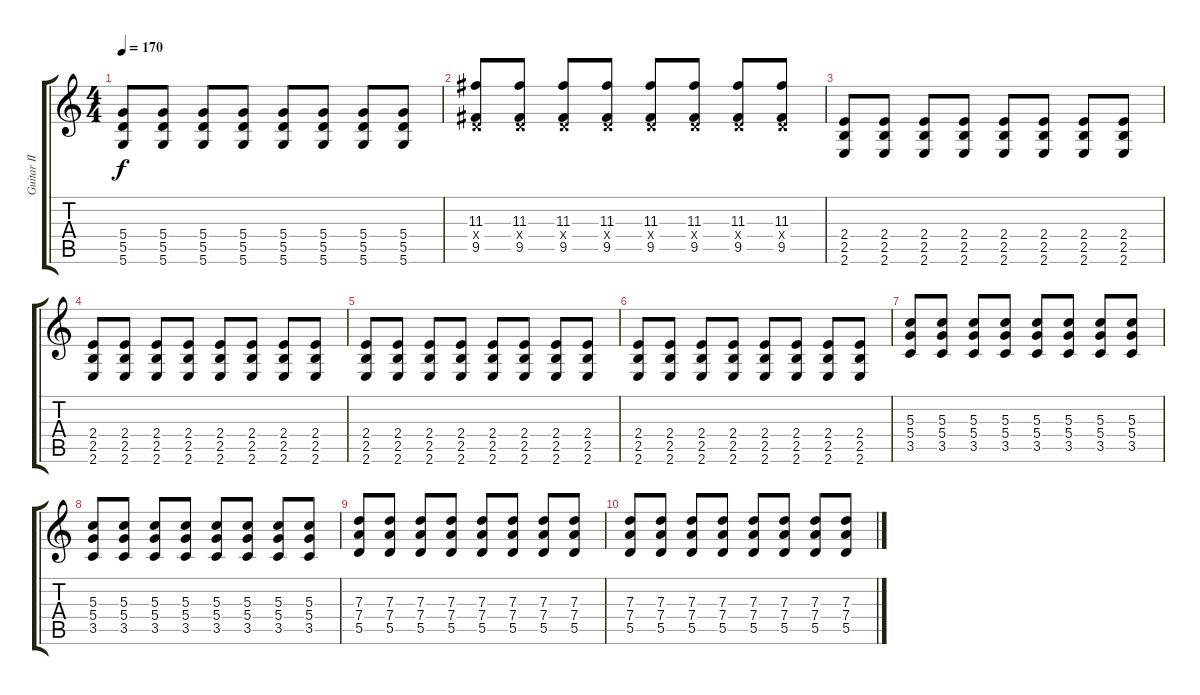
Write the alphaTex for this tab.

\track ("Guitar II" "Guitar II") {instrument distortionguitar}
\staff {score tabs}
\tuning (E4 B3 G3 D3 A2 D2) {hide}
\ts (4 4)
\tempo 170
\clef g2
\ks c
(5.4 5.5 5.6).8{dy f} (5.4 5.5 5.6).8 (5.4 5.5 5.6).8 (5.4 5.5 5.6).8 (5.4 5.5 5.6).8 (5.4 5.5 5.6).8 (5.4 5.5 5.6).8 (5.4 5.5 5.6).8 |
(11.3 0.4{x} 9.5).8 (11.3 0.4{x} 9.5).8 (11.3 0.4{x} 9.5).8 (11.3 0.4{x} 9.5).8 (11.3 0.4{x} 9.5).8 (11.3 0.4{x} 9.5).8 (11.3 0.4{x} 9.5).8 (11.3 0.4{x} 9.5).8 |
(2.4 2.5 2.6).8 (2.4 2.5 2.6).8 (2.4 2.5 2.6).8 (2.4 2.5 2.6).8 (2.4 2.5 2.6).8 (2.4 2.5 2.6).8 (2.4 2.5 2.6).8 (2.4 2.5 2.6).8 |
(2.4 2.5 2.6).8 (2.4 2.5 2.6).8 (2.4 2.5 2.6).8 (2.4 2.5 2.6).8 (2.4 2.5 2.6).8 (2.4 2.5 2.6).8 (2.4 2.5 2.6).8 (2.4 2.5 2.6).8 |
(2.4 2.5 2.6).8 (2.4 2.5 2.6).8 (2.4 2.5 2.6).8 (2.4 2.5 2.6).8 (2.4 2.5 2.6).8 (2.4 2.5 2.6).8 (2.4 2.5 2.6).8 (2.4 2.5 2.6).8 |
(2.4 2.5 2.6).8 (2.4 2.5 2.6).8 (2.4 2.5 2.6).8 (2.4 2.5 2.6).8 (2.4 2.5 2.6).8 (2.4 2.5 2.6).8 (2.4 2.5 2.6).8 (2.4 2.5 2.6).8 |
(5.3 5.4 3.5).8 (5.3 5.4 3.5).8 (5.3 5.4 3.5).8 (5.3 5.4 3.5).8 (5.3 5.4 3.5).8 (5.3 5.4 3.5).8 (5.3 5.4 3.5).8 (5.3 5.4 3.5).8 |
(5.3 5.4 3.5).8 (5.3 5.4 3.5).8 (5.3 5.4 3.5).8 (5.3 5.4 3.5).8 (5.3 5.4 3.5).8 (5.3 5.4 3.5).8 (5.3 5.4 3.5).8 (5.3 5.4 3.5).8 |
(7.3 7.4 5.5).8 (7.3 7.4 5.5).8 (7.3 7.4 5.5).8 (7.3 7.4 5.5).8 (7.3 7.4 5.5).8 (7.3 7.4 5.5).8 (7.3 7.4 5.5).8 (7.3 7.4 5.5).8 |
(7.3 7.4 5.5).8 (7.3 7.4 5.5).8 (7.3 7.4 5.5).8 (7.3 7.4 5.5).8 (7.3 7.4 5.5).8 (7.3 7.4 5.5).8 (7.3 7.4 5.5).8 (7.3 7.4 5.5).8
